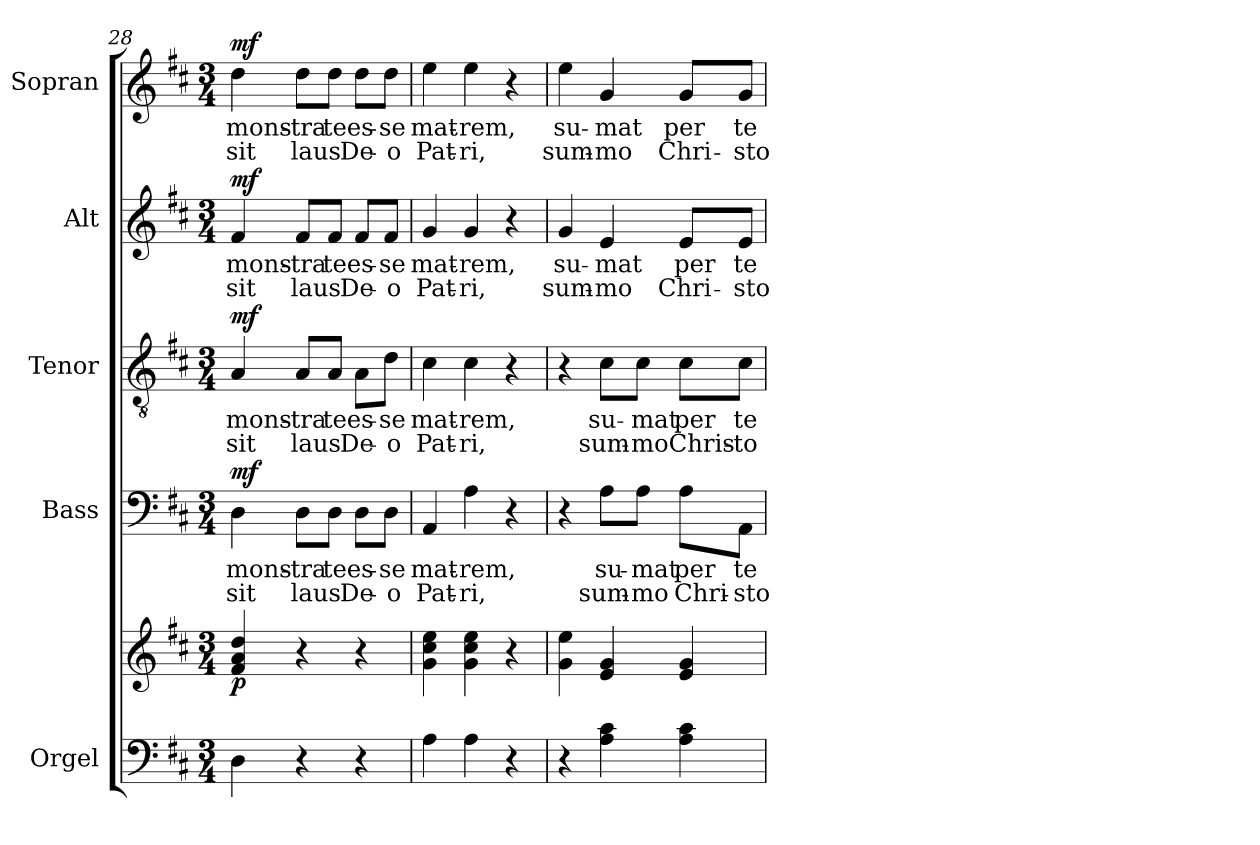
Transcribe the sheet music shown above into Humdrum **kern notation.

**kern	**kern	**dynam	**kern	**text	**text	**dynam	**kern	**text	**text	**dynam	**kern	**text	**text	**dynam	**kern	**text	**text	**dynam
*part5	*part5	*part5	*part4	*part4	*part4	*part4	*part3	*part3	*part3	*part3	*part2	*part2	*part2	*part2	*part1	*part1	*part1	*part1
*staff6	*staff5	*staff5/6	*staff4	*staff4	*staff4	*staff4	*staff3	*staff3	*staff3	*staff3	*staff2	*staff2	*staff2	*staff2	*staff1	*staff1	*staff1	*staff1
*I"Orgel	*	*	*I"Bass	*	*	*	*I"Tenor	*	*	*	*I"Alt	*	*	*	*I"Sopran	*	*	*
*I'Org.	*	*	*I'B.	*	*	*	*I'T.	*	*	*	*I'A.	*	*	*	*I'S.	*	*	*
*clefF4	*clefG2	*	*clefF4	*	*	*	*clefGv2	*	*	*	*clefG2	*	*	*	*clefG2	*	*	*
*k[f#c#]	*k[f#c#]	*	*k[f#c#]	*	*	*	*k[f#c#]	*	*	*	*k[f#c#]	*	*	*	*k[f#c#]	*	*	*
*D:	*D:	*	*D:	*	*	*	*D:	*	*	*	*D:	*	*	*	*D:	*	*	*
*M3/4	*M3/4	*	*M3/4	*	*	*	*M3/4	*	*	*	*M3/4	*	*	*	*M3/4	*	*	*
=28	=28	=28	=28	=28	=28	=28	=28	=28	=28	=28	=28	=28	=28	=28	=28	=28	=28	=28
!	!	!LO:DY:b	!	!LO:LY:b	!LO:LY:b	!LO:DY:a	!	!LO:LY:b	!LO:LY:b	!LO:DY:a	!	!LO:LY:b	!LO:LY:b	!LO:DY:a	!	!LO:LY:b	!LO:LY:b	!LO:DY:a
4D\	4f#/ 4a/ 4dd/	p	4D\	mons-	sit	mf	4A/	mons-	sit	mf	4f#/	mons-	sit	mf	4dd\	mons-	sit	mf
!	!	!	!	!LO:LY:b	!LO:LY:b	!	!	!LO:LY:b	!LO:LY:b	!	!	!LO:LY:b	!LO:LY:b	!	!	!LO:LY:b	!LO:LY:b	!
4r	4r	.	8D\L	-tra	laus	.	8A/L	-tra	laus	.	8f#/L	-tra	laus	.	8dd\L	-tra	laus	.
!	!	!	!	!LO:LY:b	!	!	!	!LO:LY:b	!	!	!	!LO:LY:b	!	!	!	!LO:LY:b	!	!
.	.	.	8D\J	te	.	.	8A/J	te	.	.	8f#/J	te	.	.	8dd\J	te	.	.
!	!	!	!	!LO:LY:b	!LO:LY:b	!	!	!LO:LY:b	!LO:LY:b	!	!	!LO:LY:b	!LO:LY:b	!	!	!LO:LY:b	!LO:LY:b	!
4r	4r	.	8D\L	es-	De-	.	8A\L	es-	De-	.	8f#/L	es-	De-	.	8dd\L	es-	De-	.
!	!	!	!	!LO:LY:b	!LO:LY:b	!	!	!LO:LY:b	!LO:LY:b	!	!	!LO:LY:b	!LO:LY:b	!	!	!LO:LY:b	!LO:LY:b	!
.	.	.	8D\J	-se	-o	.	8d\J	-se	-o	.	8f#/J	-se	-o	.	8dd\J	-se	-o	.
=29	=29	=29	=29	=29	=29	=29	=29	=29	=29	=29	=29	=29	=29	=29	=29	=29	=29	=29
!	!	!	!	!LO:LY:b	!LO:LY:b	!	!	!LO:LY:b	!LO:LY:b	!	!	!LO:LY:b	!LO:LY:b	!	!	!LO:LY:b	!LO:LY:b	!
4A\	4g\ 4cc#\ 4ee\	.	4AA/	mat-	Pat-	.	4c#\	mat-	Pat-	.	4g/	mat-	Pat-	.	4ee\	mat-	Pat-	.
!	!	!	!	!LO:LY:b	!LO:LY:b	!	!	!LO:LY:b	!LO:LY:b	!	!	!LO:LY:b	!LO:LY:b	!	!	!LO:LY:b	!LO:LY:b	!
4A\	4g\ 4cc#\ 4ee\	.	4A\	-rem,	-ri,	.	4c#\	-rem,	-ri,	.	4g/	-rem,	-ri,	.	4ee\	-rem,	-ri,	.
4r	4r	.	4r	.	.	.	4r	.	.	.	4r	.	.	.	4r	.	.	.
=30	=30	=30	=30	=30	=30	=30	=30	=30	=30	=30	=30	=30	=30	=30	=30	=30	=30	=30
!	!	!	!	!	!	!	!	!	!	!	!	!LO:LY:b	!LO:LY:b	!	!	!LO:LY:b	!LO:LY:b	!
4r	4g\ 4ee\	.	4r	.	.	.	4r	.	.	.	4g/	su-	sum-	.	4ee\	su-	sum-	.
!	!	!	!	!LO:LY:b	!LO:LY:b	!	!	!LO:LY:b	!LO:LY:b	!	!	!LO:LY:b	!LO:LY:b	!	!	!LO:LY:b	!LO:LY:b	!
4A\ 4c#\	4e/ 4g/	.	8A\L	su-	sum-	.	8c#\L	su-	sum-	.	4e/	-mat	-mo	.	4g/	-mat	-mo	.
!	!	!	!	!LO:LY:b	!LO:LY:b	!	!	!LO:LY:b	!LO:LY:b	!	!	!	!	!	!	!	!	!
.	.	.	8A\J	-mat	-mo	.	8c#\J	-mat	-mo	.	.	.	.	.	.	.	.	.
!	!	!	!	!LO:LY:b	!LO:LY:b	!	!	!LO:LY:b	!LO:LY:b	!	!	!LO:LY:b	!LO:LY:b	!	!	!LO:LY:b	!LO:LY:b	!
4A\ 4c#\	4e/ 4g/	.	8A\L	per	Chri-	.	8c#\L	per	Chris-	.	8e/L	per	Chri-	.	8g/L	per	Chri-	.
!	!	!	!	!LO:LY:b	!LO:LY:b	!	!	!LO:LY:b	!LO:LY:b	!	!	!LO:LY:b	!LO:LY:b	!	!	!LO:LY:b	!LO:LY:b	!
.	.	.	8AA\J	te	-sto	.	8c#\J	te	-to	.	8e/J	te	-sto	.	8g/J	te	-sto	.
=	=	=	=	=	=	=	=	=	=	=	=	=	=	=	=	=	=	=
*-	*-	*-	*-	*-	*-	*-	*-	*-	*-	*-	*-	*-	*-	*-	*-	*-	*-	*-
